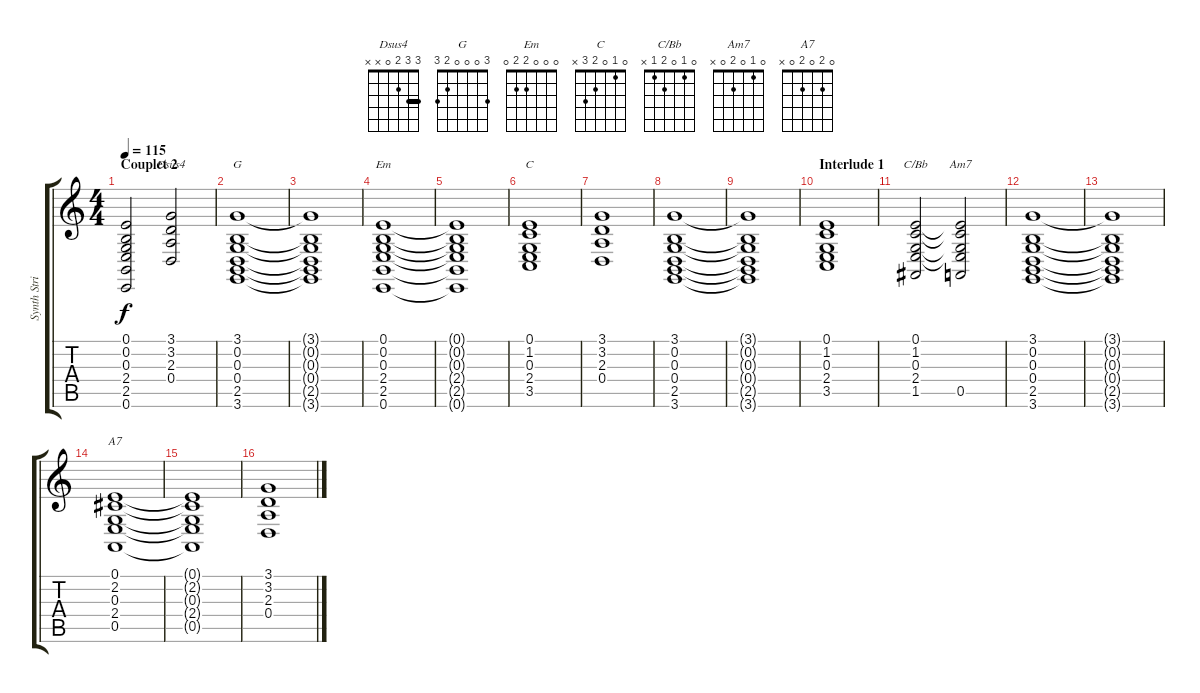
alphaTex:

\track ("Synth Strings" "Synth Stri") {instrument synthstrings1}
\staff {score tabs}
\tuning (E4 B3 G3 D3 A2 E2) {hide}
\chord ("Dsus4" 3 3 2 0 x x) {barre 3}
\chord ("G" 3 0 0 0 2 3)
\chord ("Em" 0 0 0 2 2 0)
\chord ("C" 0 1 0 2 3 x)
\chord ("C/Bb" 0 1 0 2 1 x)
\chord ("Am7" 0 1 0 2 0 x)
\chord ("A7" 0 2 0 2 0 x)
\ts (4 4)
\section ("" "Couplet 2")
\tempo 115
\clef g2
\ks c
(0.1{t} 0.2{t} 0.3{t} 2.4{t} 2.5{t} 0.6{t}).2{dy f} (3.1 3.2 2.3 0.4).2{ch "Dsus4"} |
(3.1 0.2 0.3 0.4 2.5 3.6).1{ch "G"} |
(3.1{t} 0.2{t} 0.3{t} 0.4{t} 2.5{t} 3.6{t}).1 |
(0.1 0.2 0.3 2.4 2.5 0.6).1{ch "Em"} |
(0.1{t} 0.2{t} 0.3{t} 2.4{t} 2.5{t} 0.6{t}).1 |
(0.1 1.2 0.3 2.4 3.5).1{ch "C"} |
(3.1 3.2 2.3 0.4).1 |
(3.1 0.2 0.3 0.4 2.5 3.6).1 |
(3.1{t} 0.2{t} 0.3{t} 0.4{t} 2.5{t} 3.6{t}).1 |
\section ("" "Interlude 1")
(0.1 1.2 0.3 2.4 3.5).1 |
(0.1 1.2 0.3 2.4 1.5).2{ch "C/Bb"} (0.1{t} 1.2{t} 0.3{t} 2.4{t} 0.5).2{ch "Am7"} |
(3.1 0.2 0.3 0.4 2.5 3.6).1 |
(3.1{t} 0.2{t} 0.3{t} 0.4{t} 2.5{t} 3.6{t}).1 |
(0.1 2.2 0.3 2.4 0.5).1{ch "A7"} |
(0.1{t} 2.2{t} 0.3{t} 2.4{t} 0.5{t}).1 |
(3.1 3.2 2.3 0.4).1
